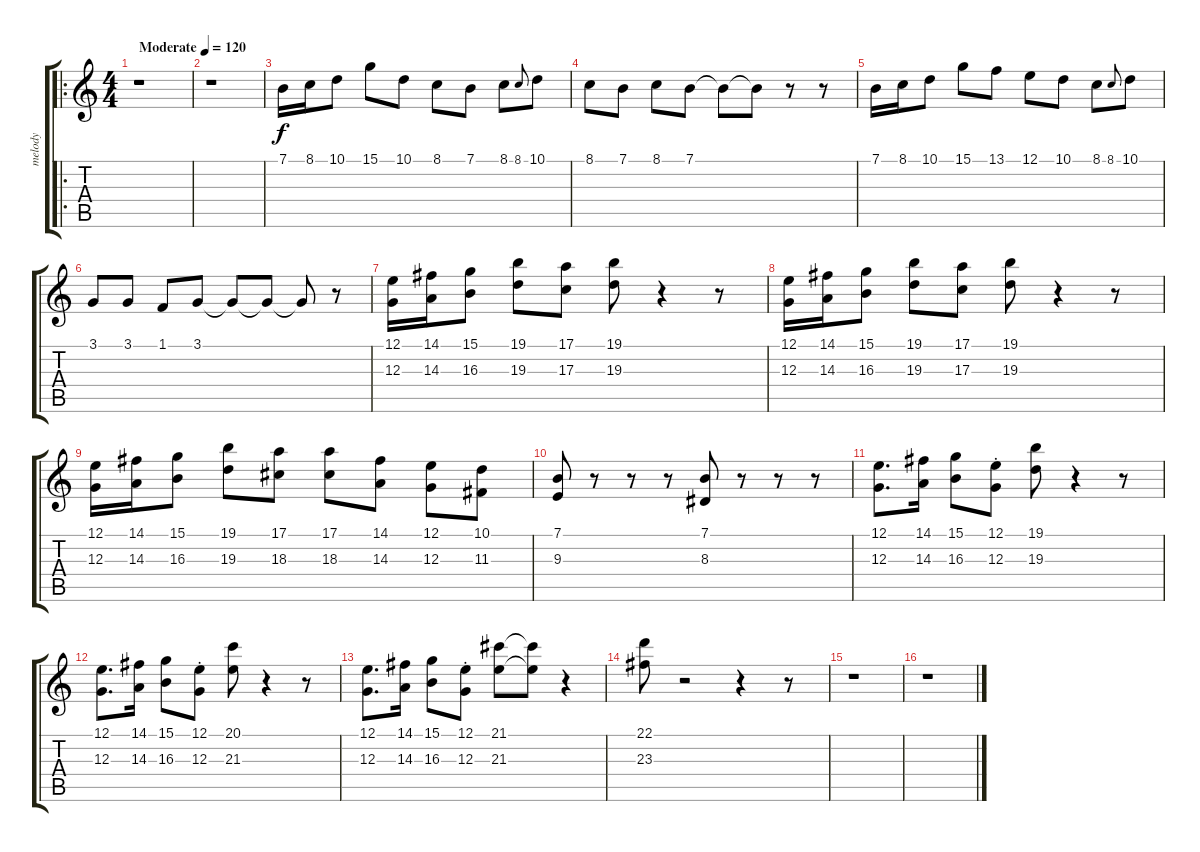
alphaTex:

\track ("melody" "melody") {instrument xylophone}
\staff {score tabs}
\tuning (E4 B3 G3 D3 A2 E2) {hide}
\ro
\ts (4 4)
\tempo (120 "Moderate")
\clef g2
\ks c
r.1{dy f instrument xylophone} |
r.1 |
7.1.16 8.1.16 10.1.8 15.1.8 10.1.8 8.1.8 7.1.8 8.1.8 8.1.8{gr onbeat} 10.1.8 |
8.1.8 7.1.8 8.1.8 7.1.8 7.1{t}.8 7.1{t}.8 r.8 r.8 |
7.1.16 8.1.16 10.1.8 15.1.8 13.1.8 12.1.8 10.1.8 8.1.8 8.1.8{gr onbeat} 10.1.8 |
3.1.8 3.1.8 1.1.8 3.1.8 3.1{t}.8 3.1{t}.8 3.1{t}.8 r.8 |
(12.1 12.3).16 (14.1 14.3).16 (15.1 16.3).8 (19.1 19.3).8 (17.1 17.3).8 (19.1 19.3).8 r.4 r.8 |
(12.1 12.3).16 (14.1 14.3).16 (15.1 16.3).8 (19.1 19.3).8 (17.1 17.3).8 (19.1 19.3).8 r.4 r.8 |
(12.1 12.3).16 (14.1 14.3).16 (15.1 16.3).8 (19.1 19.3).8 (17.1 18.3).8 (17.1 18.3).8 (14.1 14.3).8 (12.1 12.3).8 (10.1 11.3).8 |
(7.1 9.3).8 r.8 r.8 r.8 (7.1 8.3).8 r.8 r.8 r.8 |
(12.1 12.3).8{d} (14.1 14.3).16 (15.1 16.3).8 (12.1{st} 12.3{st}).8 (19.1 19.3).8 r.4 r.8 |
(12.1 12.3).8{d} (14.1 14.3).16 (15.1 16.3).8 (12.1{st} 12.3{st}).8 (20.1 21.3).8 r.4 r.8 |
(12.1 12.3).8{d} (14.1 14.3).16 (15.1 16.3).8 (12.1{st} 12.3{st}).8 (21.1 21.3).8 (21.1{t} 21.3{t}).8 r.4 |
(22.1 23.3).8 r.2 r.4 r.8 |
r.1 |
r.1
